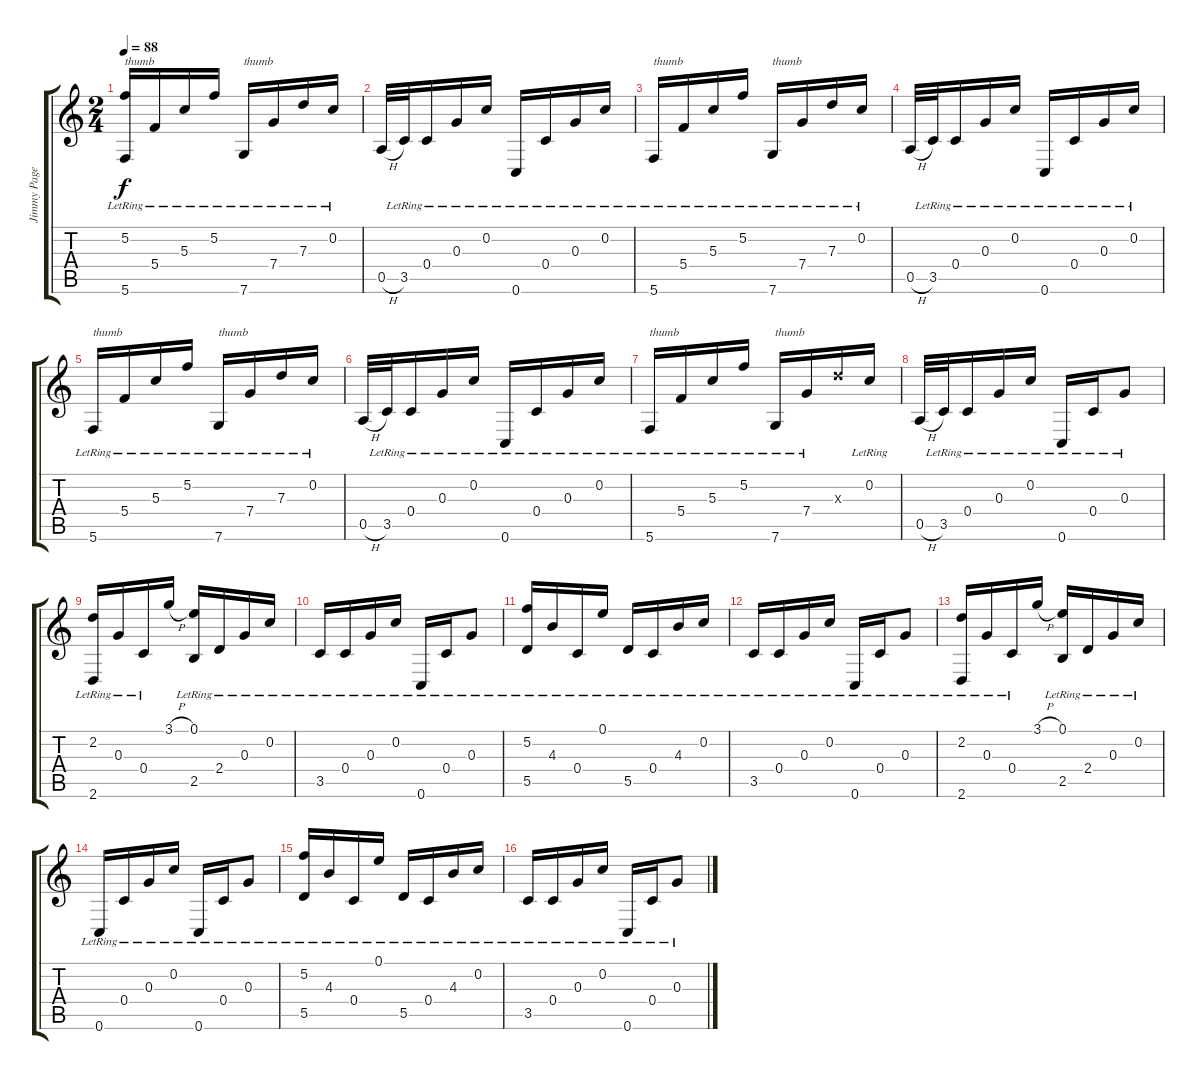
\track ("Jimmy Page" "Jimmy Page") {instrument acousticguitarsteel}
\staff {score tabs}
\tuning (E4 C4 G3 C3 A2 C2) {hide}
\ts (2 4)
\tempo 88
\clef g2
\ks c
(5.2{lr} 5.6{lr}).16{txt "thumb" dy f} 5.4{lr}.16 5.3{lr}.16 5.2{lr}.16 7.6{lr}.16{txt "thumb"} 7.4{lr}.16 7.3{lr}.16 0.2{lr}.16 |
0.5{h}.32 3.5{lr}.32 0.4{lr}.16 0.3{lr}.16 0.2{lr}.16 0.6{lr}.16 0.4{lr}.16 0.3{lr}.16 0.2{lr}.16 |
5.6{lr}.16{txt "thumb"} 5.4{lr}.16 5.3{lr}.16 5.2{lr}.16 7.6{lr}.16{txt "thumb"} 7.4{lr}.16 7.3{lr}.16 0.2{lr}.16 |
0.5{h}.32 3.5{lr}.32 0.4{lr}.16 0.3{lr}.16 0.2{lr}.16 0.6{lr}.16 0.4{lr}.16 0.3{lr}.16 0.2{lr}.16 |
5.6{lr}.16{txt "thumb"} 5.4{lr}.16 5.3{lr}.16 5.2{lr}.16 7.6{lr}.16{txt "thumb"} 7.4{lr}.16 7.3{lr}.16 0.2{lr}.16 |
0.5{h}.32 3.5{lr}.32 0.4{lr}.16 0.3{lr}.16 0.2{lr}.16 0.6{lr}.16 0.4{lr}.16 0.3{lr}.16 0.2{lr}.16 |
5.6{lr}.16{txt "thumb"} 5.4{lr}.16 5.3{lr}.16 5.2{lr}.16 7.6{lr}.16{txt "thumb"} 7.4{lr}.16 7.3{x}.16 0.2{lr}.16 |
0.5{h}.32 3.5{lr}.32 0.4{lr}.16 0.3{lr}.16 0.2{lr}.16 0.6{lr}.16 0.4{lr}.16 0.3{lr}.8 |
(2.2{lr} 2.6{lr}).16 0.3{lr}.16 0.4{lr}.16 3.1{h}.16 (0.1{lr} 2.5{lr}).16 2.4{lr}.16 0.3{lr}.16 0.2{lr}.16 |
3.5{lr}.16 0.4{lr}.16 0.3{lr}.16 0.2{lr}.16 0.6{lr}.16 0.4{lr}.16 0.3{lr}.8 |
(5.2{lr} 5.5{lr}).16 4.3{lr}.16 0.4{lr}.16 0.1{lr}.16 5.5{lr}.16 0.4{lr}.16 4.3{lr}.16 0.2{lr}.16 |
3.5{lr}.16 0.4{lr}.16 0.3{lr}.16 0.2{lr}.16 0.6{lr}.16 0.4{lr}.16 0.3{lr}.8 |
(2.2{lr} 2.6{lr}).16 0.3{lr}.16 0.4{lr}.16 3.1{h}.16 (0.1{lr} 2.5{lr}).16 2.4{lr}.16 0.3{lr}.16 0.2{lr}.16 |
0.6{lr}.16 0.4{lr}.16 0.3{lr}.16 0.2{lr}.16 0.6{lr}.16 0.4{lr}.16 0.3{lr}.8 |
(5.2{lr} 5.5{lr}).16 4.3{lr}.16 0.4{lr}.16 0.1{lr}.16 5.5{lr}.16 0.4{lr}.16 4.3{lr}.16 0.2{lr}.16 |
3.5{lr}.16 0.4{lr}.16 0.3{lr}.16 0.2{lr}.16 0.6{lr}.16 0.4{lr}.16 0.3{lr}.8
